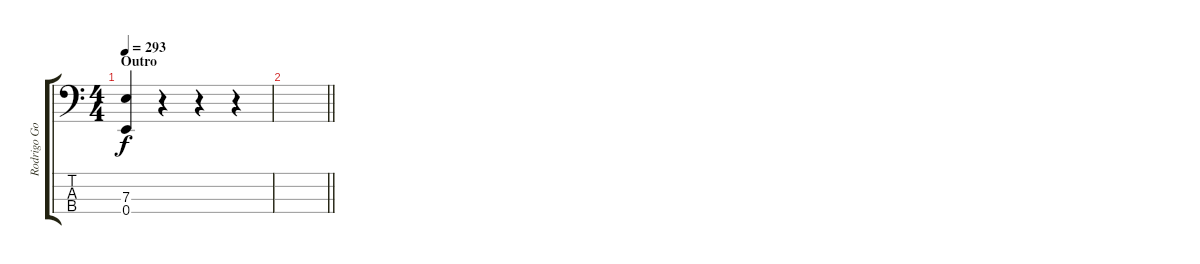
\track ("Rodrigo Gonzalez" "Rodrigo Go") {instrument electricbassfinger}
\staff {score tabs}
\tuning (G2 D2 A1 E1) {hide}
\ts (4 4)
\section ("" "Outro")
\tempo 293
\clef f4
\ks c
(7.3 0.4).4{dy f} r.4 r.4 r.4 |
\barLineRight lightlight
